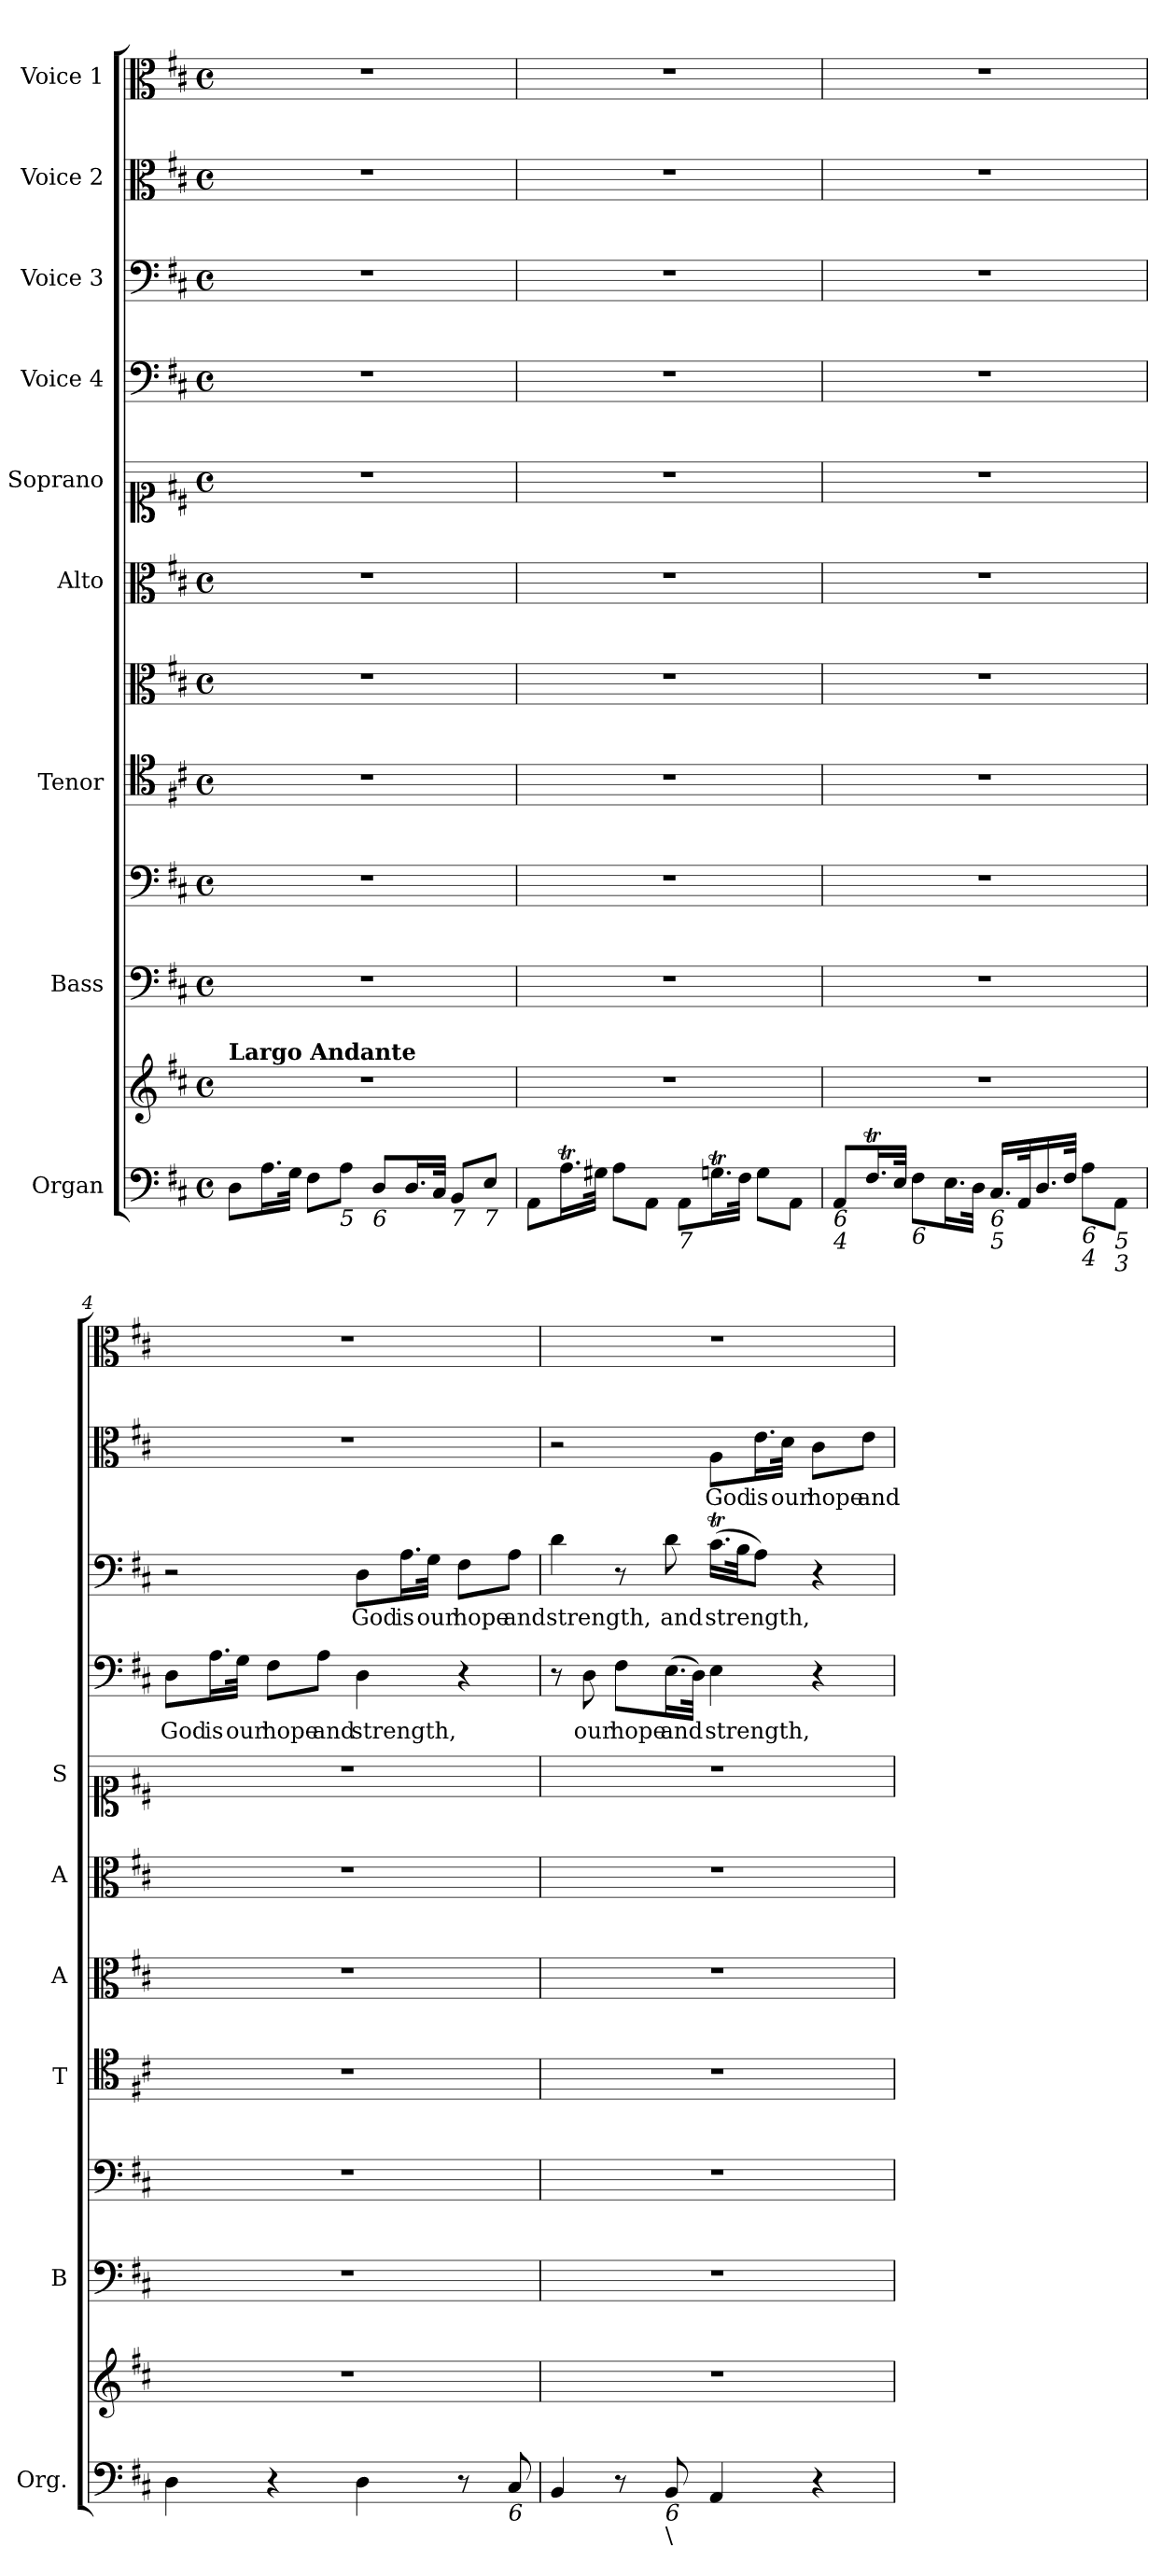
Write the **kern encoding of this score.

**kern	**kern	**kern	**kern	**kern	**kern	**kern	**kern	**kern	**text	**kern	**text	**kern	**text	**kern
*part11	*part11	*part10	*part9	*part8	*part7	*part6	*part5	*part4	*part4	*part3	*part3	*part2	*part2	*part1
*staff12	*staff11	*staff10	*staff9	*staff8	*staff7	*staff6	*staff5	*staff4	*staff4	*staff3	*staff3	*staff2	*staff2	*staff1
*I"Organ	*	*I"Bass	*	*I"Tenor	*	*I"Alto	*I"Soprano	*I"Voice 4	*	*I"Voice 3	*	*I"Voice 2	*	*I"Voice 1
*I'Org.	*	*I'B	*	*I'T	*I'A	*I'A	*I'S	*	*	*	*	*	*	*
*clefF4	*clefG2	*clefF4	*clefF4	*clefC4	*clefC3	*clefC3	*clefC1	*clefF4	*	*clefF4	*	*clefC3	*	*clefC3
*k[f#c#]	*k[f#c#]	*k[f#c#]	*k[f#c#]	*k[f#c#]	*k[f#c#]	*k[f#c#]	*k[f#c#]	*k[f#c#]	*	*k[f#c#]	*	*k[f#c#]	*	*k[f#c#]
*D:	*D:	*D:	*D:	*D:	*D:	*D:	*D:	*D:	*	*D:	*	*D:	*	*D:
*M4/4	*M4/4	*M4/4	*M4/4	*M4/4	*M4/4	*M4/4	*M4/4	*M4/4	*	*M4/4	*	*M4/4	*	*M4/4
*met(c)	*met(c)	*met(c)	*met(c)	*met(c)	*met(c)	*met(c)	*met(c)	*met(c)	*	*met(c)	*	*met(c)	*	*met(c)
*MM60	*MM60	*MM60	*MM60	*MM60	*MM60	*MM60	*MM60	*MM60	*	*MM60	*	*MM60	*	*MM60
=1	=1	=1	=1	=1	=1	=1	=1	=1	=1	=1	=1	=1	=1	=1
!	!LO:TX:a:B:t=Largo Andante	!	!	!	!	!	!	!	!	!	!	!	!	!
8D\L	1r	1r	1r	1r	1r	1r	1r	1r	.	1r	.	1r	.	1r
16.A\L	.	.	.	.	.	.	.	.	.	.	.	.	.	.
32G\JJk	.	.	.	.	.	.	.	.	.	.	.	.	.	.
8F#\L	.	.	.	.	.	.	.	.	.	.	.	.	.	.
!LO:TX:b:i:t=5	!	!	!	!	!	!	!	!	!	!	!	!	!	!
8A\J	.	.	.	.	.	.	.	.	.	.	.	.	.	.
!LO:TX:b:i:t=6	!	!	!	!	!	!	!	!	!	!	!	!	!	!
8D/L	.	.	.	.	.	.	.	.	.	.	.	.	.	.
16.D/L	.	.	.	.	.	.	.	.	.	.	.	.	.	.
32C#/JJk	.	.	.	.	.	.	.	.	.	.	.	.	.	.
!LO:TX:b:i:t=7	!	!	!	!	!	!	!	!	!	!	!	!	!	!
8BB/L	.	.	.	.	.	.	.	.	.	.	.	.	.	.
!LO:TX:b:i:t=7	!	!	!	!	!	!	!	!	!	!	!	!	!	!
8E/J	.	.	.	.	.	.	.	.	.	.	.	.	.	.
=2	=2	=2	=2	=2	=2	=2	=2	=2	=2	=2	=2	=2	=2	=2
8AA\L	1r	1r	1r	1r	1r	1r	1r	1r	.	1r	.	1r	.	1r
16.AT\L	.	.	.	.	.	.	.	.	.	.	.	.	.	.
32G#X\JJk	.	.	.	.	.	.	.	.	.	.	.	.	.	.
8A\L	.	.	.	.	.	.	.	.	.	.	.	.	.	.
8AA\J	.	.	.	.	.	.	.	.	.	.	.	.	.	.
!LO:TX:b:i:t=7	!	!	!	!	!	!	!	!	!	!	!	!	!	!
8AA\L	.	.	.	.	.	.	.	.	.	.	.	.	.	.
16.GnT\L	.	.	.	.	.	.	.	.	.	.	.	.	.	.
32F#\JJk	.	.	.	.	.	.	.	.	.	.	.	.	.	.
8G\L	.	.	.	.	.	.	.	.	.	.	.	.	.	.
8AA\J	.	.	.	.	.	.	.	.	.	.	.	.	.	.
=3	=3	=3	=3	=3	=3	=3	=3	=3	=3	=3	=3	=3	=3	=3
!LO:TX:b:i:t=6	!	!	!	!	!	!	!	!	!	!	!	!	!	!
!LO:TX:b:i:t=4	!	!	!	!	!	!	!	!	!	!	!	!	!	!
8AA/L	1r	1r	1r	1r	1r	1r	1r	1r	.	1r	.	1r	.	1r
16.F#t/L	.	.	.	.	.	.	.	.	.	.	.	.	.	.
32E/JJk	.	.	.	.	.	.	.	.	.	.	.	.	.	.
!LO:TX:b:i:t=6	!	!	!	!	!	!	!	!	!	!	!	!	!	!
8F#\L	.	.	.	.	.	.	.	.	.	.	.	.	.	.
16.E\L	.	.	.	.	.	.	.	.	.	.	.	.	.	.
32D\JJk	.	.	.	.	.	.	.	.	.	.	.	.	.	.
!LO:TX:b:i:t=6	!	!	!	!	!	!	!	!	!	!	!	!	!	!
!LO:TX:b:i:t=5	!	!	!	!	!	!	!	!	!	!	!	!	!	!
16.C#/LL	.	.	.	.	.	.	.	.	.	.	.	.	.	.
32AA/k	.	.	.	.	.	.	.	.	.	.	.	.	.	.
16.D/	.	.	.	.	.	.	.	.	.	.	.	.	.	.
32F#/JJk	.	.	.	.	.	.	.	.	.	.	.	.	.	.
!LO:TX:b:i:t=6	!	!	!	!	!	!	!	!	!	!	!	!	!	!
!LO:TX:b:i:t=4	!	!	!	!	!	!	!	!	!	!	!	!	!	!
8A\L	.	.	.	.	.	.	.	.	.	.	.	.	.	.
!LO:TX:b:i:t=5	!	!	!	!	!	!	!	!	!	!	!	!	!	!
!LO:TX:b:i:t=3	!	!	!	!	!	!	!	!	!	!	!	!	!	!
8AA\J	.	.	.	.	.	.	.	.	.	.	.	.	.	.
!!LO:LB:g=z
=4	=4	=4	=4	=4	=4	=4	=4	=4	=4	=4	=4	=4	=4	=4
!	!	!	!	!	!	!	!	!	!LO:LY:b	!	!	!	!	!
4D\	1r	1r	1r	1r	1r	1r	1r	8D\L	God	2r	.	1r	.	1r
!	!	!	!	!	!	!	!	!	!LO:LY:b	!	!	!	!	!
.	.	.	.	.	.	.	.	16.A\L	is	.	.	.	.	.
!	!	!	!	!	!	!	!	!	!LO:LY:b	!	!	!	!	!
.	.	.	.	.	.	.	.	32G\JJk	our	.	.	.	.	.
!	!	!	!	!	!	!	!	!	!LO:LY:b	!	!	!	!	!
4r	.	.	.	.	.	.	.	8F#\L	hope	.	.	.	.	.
!	!	!	!	!	!	!	!	!	!LO:LY:b	!	!	!	!	!
.	.	.	.	.	.	.	.	8A\J	and	.	.	.	.	.
!	!	!	!	!	!	!	!	!	!LO:LY:b	!	!LO:LY:b	!	!	!
4D\	.	.	.	.	.	.	.	4D\	strength,	8D\L	God	.	.	.
!	!	!	!	!	!	!	!	!	!	!	!LO:LY:b	!	!	!
.	.	.	.	.	.	.	.	.	.	16.A\L	is	.	.	.
!	!	!	!	!	!	!	!	!	!	!	!LO:LY:b	!	!	!
.	.	.	.	.	.	.	.	.	.	32G\JJk	our	.	.	.
!	!	!	!	!	!	!	!	!	!	!	!LO:LY:b	!	!	!
8r	.	.	.	.	.	.	.	4r	.	8F#\L	hope	.	.	.
!LO:TX:b:i:t=6	!	!	!	!	!	!	!	!	!	!	!	!	!	!
!	!	!	!	!	!	!	!	!	!	!	!LO:LY:b	!	!	!
8C#/	.	.	.	.	.	.	.	.	.	8A\J	and	.	.	.
=5	=5	=5	=5	=5	=5	=5	=5	=5	=5	=5	=5	=5	=5	=5
!	!	!	!	!	!	!	!	!	!	!	!LO:LY:b	!	!	!
4BB/	1r	1r	1r	1r	1r	1r	1r	8r	.	4d\	strength,	2r	.	1r
!	!	!	!	!	!	!	!	!	!LO:LY:b	!	!	!	!	!
.	.	.	.	.	.	.	.	8D\	our	.	.	.	.	.
!	!	!	!	!	!	!	!	!	!LO:LY:b	!	!	!	!	!
8r	.	.	.	.	.	.	.	8F#\L	hope	8r	.	.	.	.
!LO:TX:b:i:t=6	!	!	!	!	!	!	!	!	!	!	!	!	!	!
!LO:TX:b:t=\	!	!	!	!	!	!	!	!	!	!	!	!	!	!
!	!	!	!	!	!	!	!	!	!LO:LY:b	!	!LO:LY:b	!	!	!
8BB/	.	.	.	.	.	.	.	(>16.E\L	and	8d\	and	.	.	.
.	.	.	.	.	.	.	.	32D\JJk)	.	.	.	.	.	.
!	!	!	!	!	!	!	!	!	!LO:LY:b	!	!LO:LY:b	!	!LO:LY:b	!
4AA/	.	.	.	.	.	.	.	4E\	strength,	(>16.c#t\LL	strength,	8A\L	God	.
.	.	.	.	.	.	.	.	.	.	32B\Jk	.	.	.	.
!	!	!	!	!	!	!	!	!	!	!	!	!	!LO:LY:b	!
.	.	.	.	.	.	.	.	.	.	8A\J)	.	16.e\L	is	.
!	!	!	!	!	!	!	!	!	!	!	!	!	!LO:LY:b	!
.	.	.	.	.	.	.	.	.	.	.	.	32d\JJk	our	.
!	!	!	!	!	!	!	!	!	!	!	!	!	!LO:LY:b	!
4r	.	.	.	.	.	.	.	4r	.	4r	.	8c#\L	hope	.
!	!	!	!	!	!	!	!	!	!	!	!	!	!LO:LY:b	!
.	.	.	.	.	.	.	.	.	.	.	.	8e\J	and	.
=	=	=	=	=	=	=	=	=	=	=	=	=	=	=
*-	*-	*-	*-	*-	*-	*-	*-	*-	*-	*-	*-	*-	*-	*-
